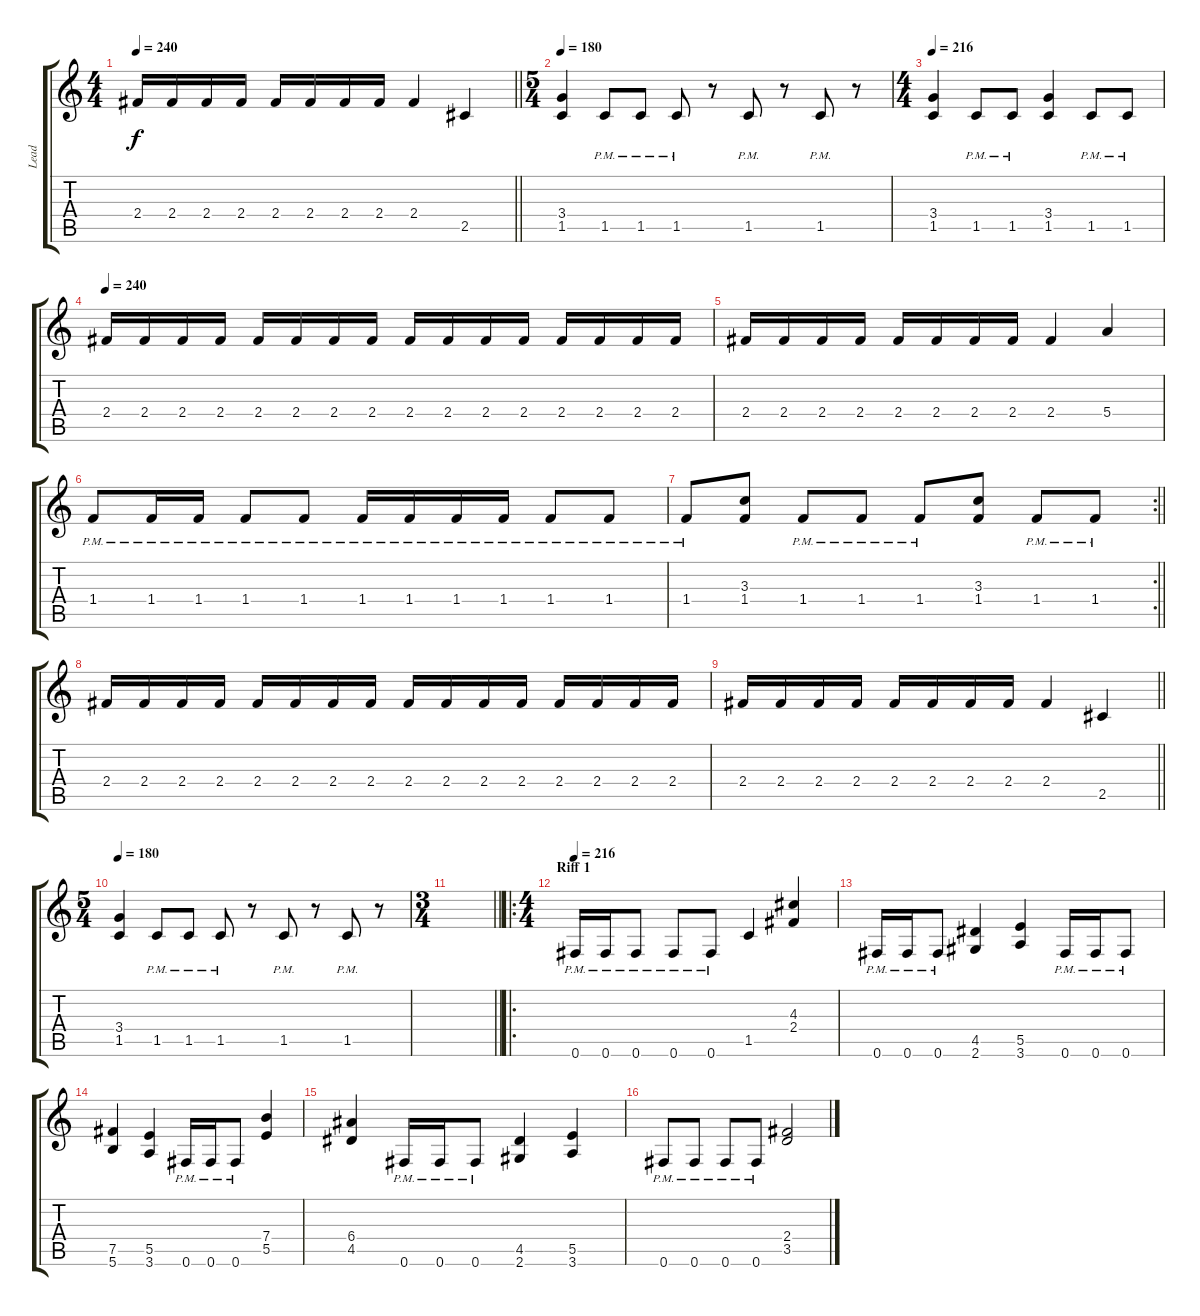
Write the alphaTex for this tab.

\track ("Lead" "Lead") {instrument distortionguitar}
\staff {score tabs}
\tuning (Gb4 Db4 A3 E3 B2 Gb2) {hide}
\ts (4 4)
\tempo 240
\clef g2
\barLineRight lightlight
\ks c
2.4.16{dy f} 2.4.16 2.4.16 2.4.16 2.4.16 2.4.16 2.4.16 2.4.16 2.4.4 2.5.4 |
\ts (5 4)
\tempo 180
(3.4 1.5).4 1.5{pm}.8 1.5{pm}.8 1.5{pm}.8 r.8 1.5{pm}.8 r.8 1.5{pm}.8 r.8 |
\ts (4 4)
\tempo 216
(3.4 1.5).4 1.5{pm}.8 1.5{pm}.8 (3.4 1.5).4 1.5{pm}.8 1.5{pm}.8 |
\tempo 240
2.4.16 2.4.16 2.4.16 2.4.16 2.4.16 2.4.16 2.4.16 2.4.16 2.4.16 2.4.16 2.4.16 2.4.16 2.4.16 2.4.16 2.4.16 2.4.16 |
2.4.16 2.4.16 2.4.16 2.4.16 2.4.16 2.4.16 2.4.16 2.4.16 2.4.4 5.4.4 |
1.4{pm}.8 1.4{pm}.16 1.4{pm}.16 1.4{pm}.8 1.4{pm}.8 1.4{pm}.16 1.4{pm}.16 1.4{pm}.16 1.4{pm}.16 1.4{pm}.8 1.4{pm}.8 |
\rc 2
\barLineRight lightlight
1.4{pm}.8 (3.3 1.4).8 1.4{pm}.8 1.4{pm}.8 1.4{pm}.8 (3.3 1.4).8 1.4{pm}.8 1.4{pm}.8 |
2.4.16 2.4.16 2.4.16 2.4.16 2.4.16 2.4.16 2.4.16 2.4.16 2.4.16 2.4.16 2.4.16 2.4.16 2.4.16 2.4.16 2.4.16 2.4.16 |
\barLineRight lightlight
2.4.16 2.4.16 2.4.16 2.4.16 2.4.16 2.4.16 2.4.16 2.4.16 2.4.4 2.5.4 |
\ts (5 4)
\tempo 180
(3.4 1.5).4 1.5{pm}.8 1.5{pm}.8 1.5{pm}.8 r.8 1.5{pm}.8 r.8 1.5{pm}.8 r.8 |
\ts (3 4)
\barLineRight lightlight
|
\ro
\ts (4 4)
\section ("" "Riff 1")
\tempo 216
0.6{pm}.16 0.6{pm}.16 0.6{pm}.8 0.6{pm}.8 0.6{pm}.8 1.5.4 (4.3 2.4).4 |
0.6{pm}.16 0.6{pm}.16 0.6{pm}.8 (4.5 2.6).4 (5.5 3.6).4 0.6{pm}.16 0.6{pm}.16 0.6{pm}.8 |
(7.5 5.6).4 (5.5 3.6).4 0.6{pm}.16 0.6{pm}.16 0.6{pm}.8 (7.4 5.5).4 |
(6.4 4.5).4 0.6{pm}.16 0.6{pm}.16 0.6{pm}.8 (4.5 2.6).4 (5.5 3.6).4 |
0.6{pm}.8 0.6{pm}.8 0.6{pm}.8 0.6{pm}.8 (2.4 3.5).2
